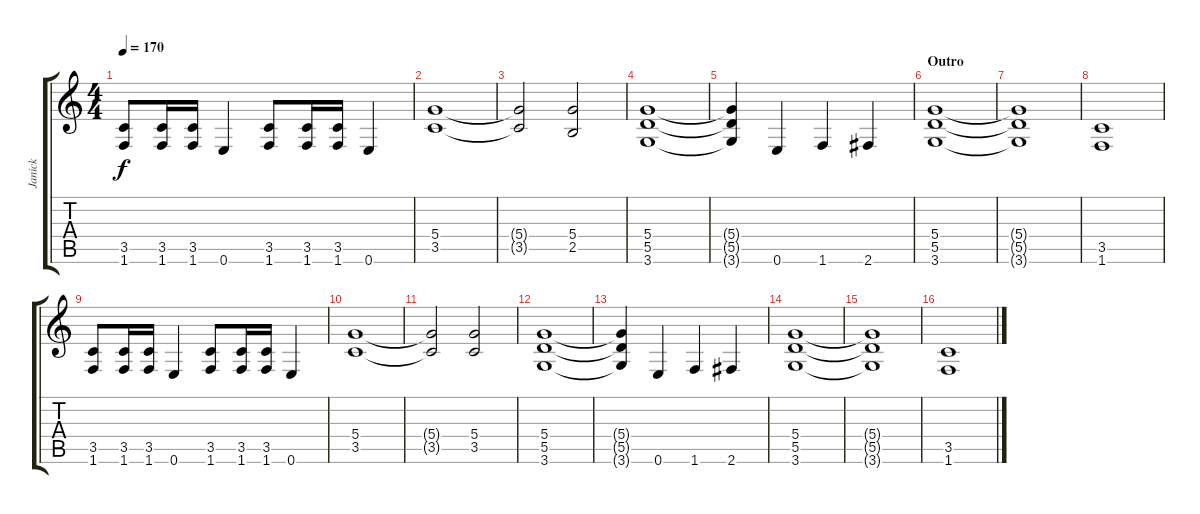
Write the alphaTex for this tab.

\track ("Janick" "Janick") {instrument distortionguitar}
\staff {score tabs}
\tuning (E4 B3 G3 D3 A2 E2) {hide}
\ts (4 4)
\tempo 170
\clef g2
\ks c
(3.5 1.6).8{dy f} (3.5 1.6).16 (3.5 1.6).16 0.6.4 (3.5 1.6).8 (3.5 1.6).16 (3.5 1.6).16 0.6.4 |
(5.4 3.5).1 |
(5.4{t} 3.5{t}).2 (5.4 2.5).2 |
(5.4 5.5 3.6).1 |
(5.4{t} 5.5{t} 3.6{t}).4 0.6.4 1.6.4 2.6.4 |
\section ("" "Outro")
(5.4 5.5 3.6).1 |
(5.4{t} 5.5{t} 3.6{t}).1 |
(3.5 1.6).1 |
(3.5 1.6).8 (3.5 1.6).16 (3.5 1.6).16 0.6.4 (3.5 1.6).8 (3.5 1.6).16 (3.5 1.6).16 0.6.4 |
(5.4 3.5).1 |
(5.4{t} 3.5{t}).2 (5.4 3.5).2 |
(5.4 5.5 3.6).1 |
(5.4{t} 5.5{t} 3.6{t}).4 0.6.4 1.6.4 2.6.4 |
(5.4 5.5 3.6).1 |
(5.4{t} 5.5{t} 3.6{t}).1 |
(3.5 1.6).1
